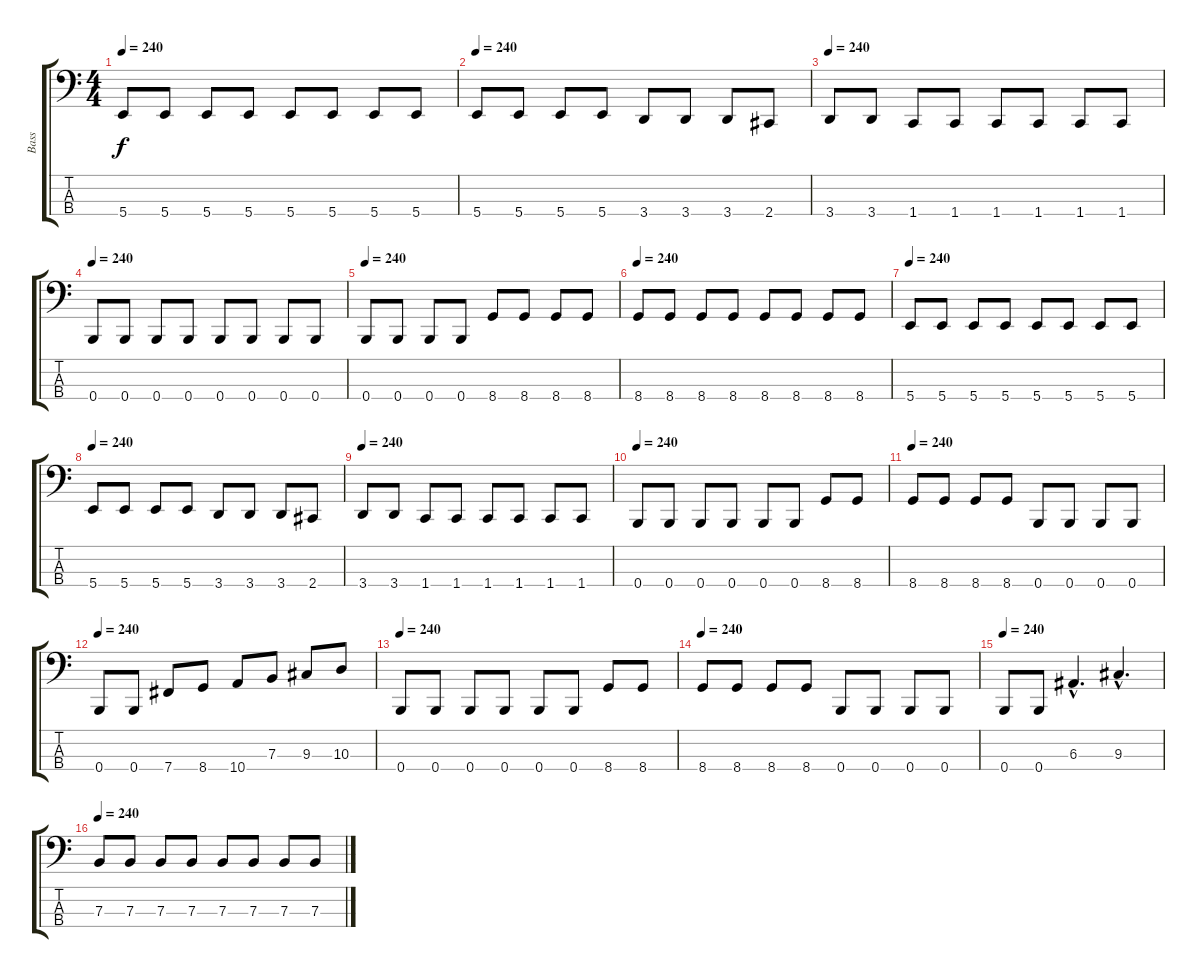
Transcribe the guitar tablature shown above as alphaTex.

\track ("Bass" "Bass") {instrument electricbasspick}
\staff {score tabs}
\tuning (D2 A1 E1 B0) {hide}
\ts (4 4)
\tempo 240
\clef f4
\ks c
5.4.8{dy f} 5.4.8 5.4.8 5.4.8 5.4.8 5.4.8 5.4.8 5.4.8 |
\tempo 240
5.4.8 5.4.8 5.4.8 5.4.8 3.4.8 3.4.8 3.4.8 2.4.8 |
\tempo 240
3.4.8 3.4.8 1.4.8 1.4.8 1.4.8 1.4.8 1.4.8 1.4.8 |
\tempo 240
0.4.8 0.4.8 0.4.8 0.4.8 0.4.8 0.4.8 0.4.8 0.4.8 |
\tempo 240
0.4.8 0.4.8 0.4.8 0.4.8 8.4.8 8.4.8 8.4.8 8.4.8 |
\tempo 240
8.4.8 8.4.8 8.4.8 8.4.8 8.4.8 8.4.8 8.4.8 8.4.8 |
\tempo 240
5.4.8 5.4.8 5.4.8 5.4.8 5.4.8 5.4.8 5.4.8 5.4.8 |
\tempo 240
5.4.8 5.4.8 5.4.8 5.4.8 3.4.8 3.4.8 3.4.8 2.4.8 |
\tempo 240
3.4.8 3.4.8 1.4.8 1.4.8 1.4.8 1.4.8 1.4.8 1.4.8 |
\tempo 240
0.4.8 0.4.8 0.4.8 0.4.8 0.4.8 0.4.8 8.4.8 8.4.8 |
\tempo 240
8.4.8 8.4.8 8.4.8 8.4.8 0.4.8 0.4.8 0.4.8 0.4.8 |
\tempo 240
0.4.8 0.4.8 7.4.8 8.4.8 10.4.8 7.3.8 9.3.8 10.3.8 |
\tempo 240
0.4.8 0.4.8 0.4.8 0.4.8 0.4.8 0.4.8 8.4.8 8.4.8 |
\tempo 240
8.4.8 8.4.8 8.4.8 8.4.8 0.4.8 0.4.8 0.4.8 0.4.8 |
\tempo 240
0.4.8 0.4.8 6.3{hac}.4{d} 9.3{hac}.4{d} |
\tempo 240
7.3.8 7.3.8 7.3.8 7.3.8 7.3.8 7.3.8 7.3.8 7.3.8
